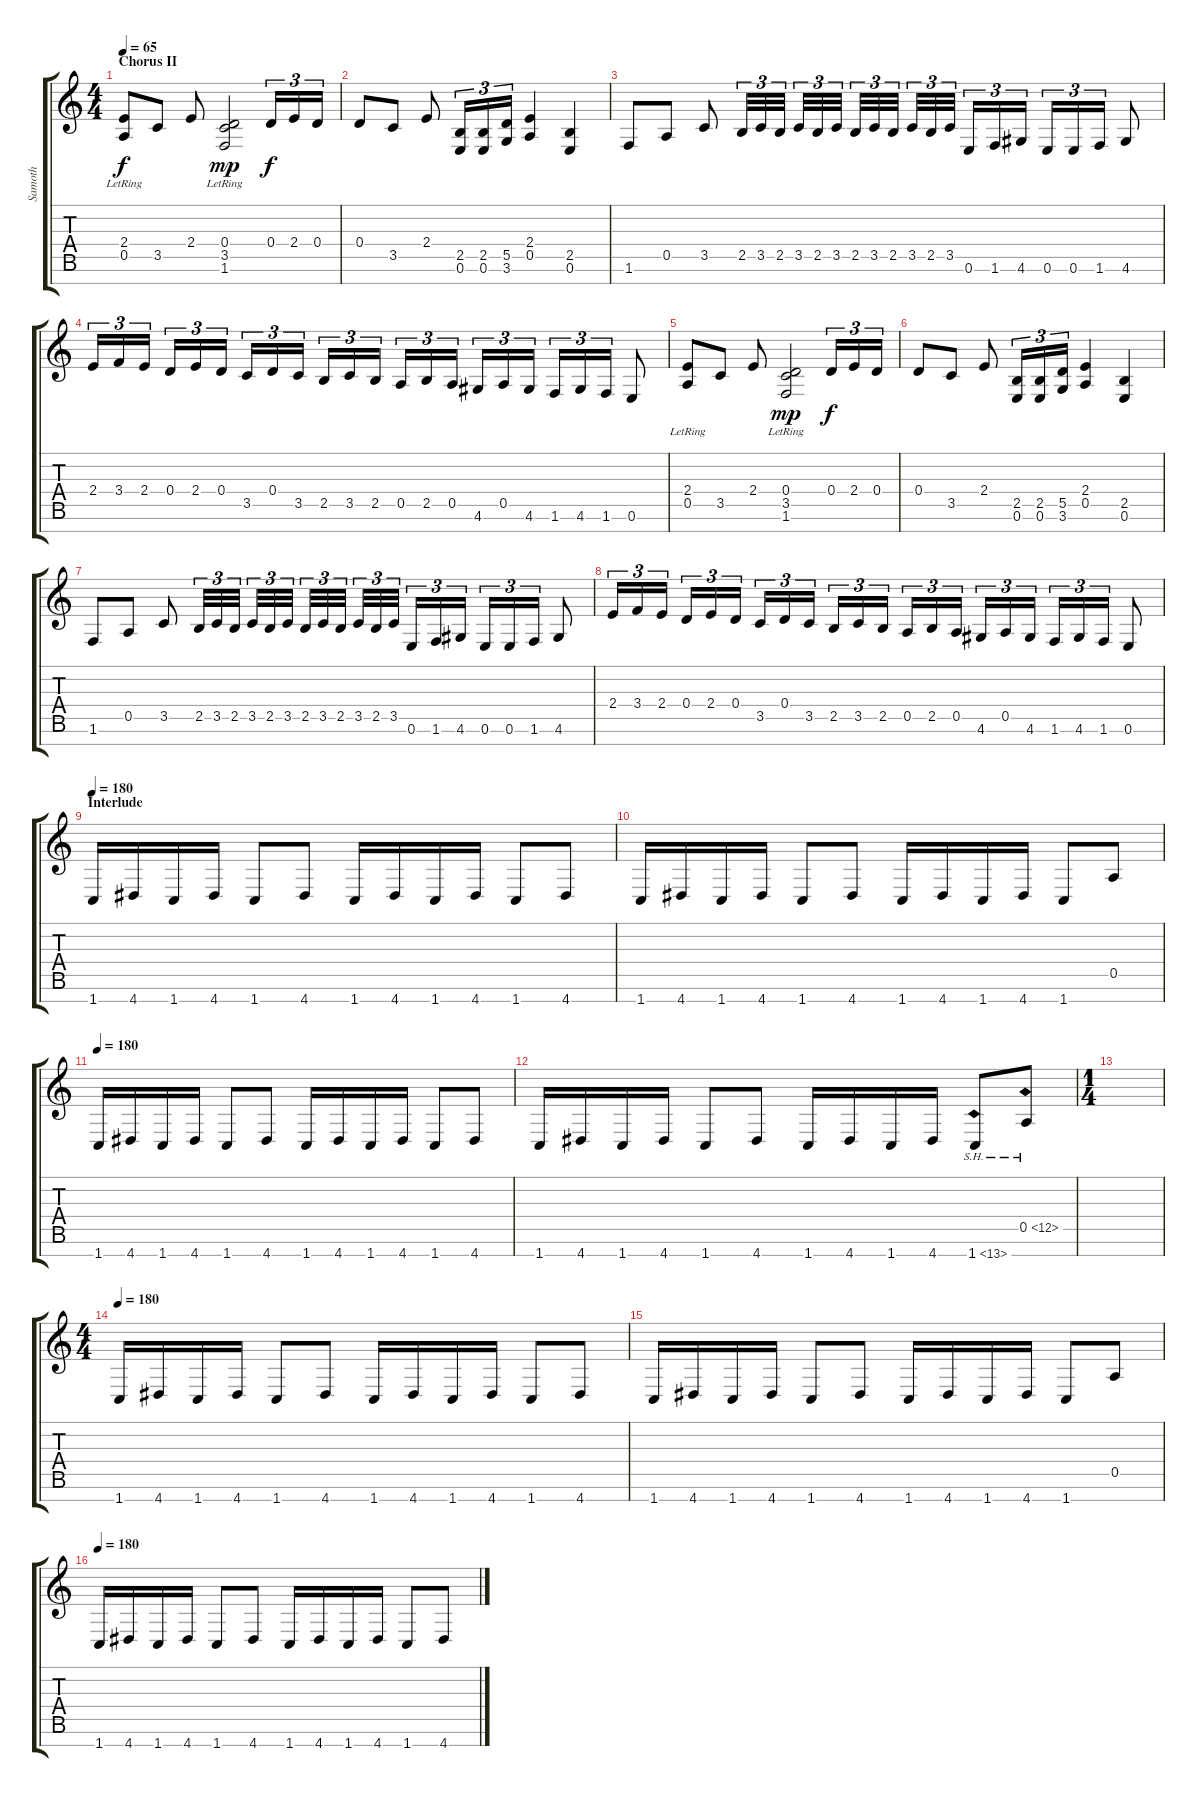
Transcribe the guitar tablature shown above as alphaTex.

\track ("Samoth" "Samoth") {instrument distortionguitar}
\staff {score tabs}
\tuning (E4 B3 G3 D3 A2 E2 B1) {hide}
\ts (4 4)
\section ("" "Chorus II")
\tempo 65
\clef g2
\ks c
(2.4{lr} 0.5{lr}).8{dy f} 3.5.8 2.4.8 (0.4 3.5{lr} 1.6{lr}).2{dy mp} 0.4.16{tu (3 2) dy f} 2.4.16{tu (3 2)} 0.4.16{tu (3 2)} |
0.4.8 3.5.8 2.4.8 (2.5 0.6).16{tu (3 2)} (2.5 0.6).16{tu (3 2)} (5.5 3.6).16{tu (3 2)} (2.4 0.5).4 (2.5 0.6).4 |
1.6.8 0.5.8 3.5.8 2.5.32{tu (3 2)} 3.5.32{tu (3 2)} 2.5.32{tu (3 2)} 3.5.32{tu (3 2)} 2.5.32{tu (3 2)} 3.5.32{tu (3 2)} 2.5.32{tu (3 2)} 3.5.32{tu (3 2)} 2.5.32{tu (3 2)} 3.5.32{tu (3 2)} 2.5.32{tu (3 2)} 3.5.32{tu (3 2)} 0.6.16{tu (3 2)} 1.6.16{tu (3 2)} 4.6.16{tu (3 2)} 0.6.16{tu (3 2)} 0.6.16{tu (3 2)} 1.6.16{tu (3 2)} 4.6.8 |
2.4.16{tu (3 2)} 3.4.16{tu (3 2)} 2.4.16{tu (3 2)} 0.4.16{tu (3 2)} 2.4.16{tu (3 2)} 0.4.16{tu (3 2)} 3.5.16{tu (3 2)} 0.4.16{tu (3 2)} 3.5.16{tu (3 2)} 2.5.16{tu (3 2)} 3.5.16{tu (3 2)} 2.5.16{tu (3 2)} 0.5.16{tu (3 2)} 2.5.16{tu (3 2)} 0.5.16{tu (3 2)} 4.6.16{tu (3 2)} 0.5.16{tu (3 2)} 4.6.16{tu (3 2)} 1.6.16{tu (3 2)} 4.6.16{tu (3 2)} 1.6.16{tu (3 2)} 0.6.8 |
(2.4{lr} 0.5{lr}).8 3.5.8 2.4.8 (0.4 3.5{lr} 1.6{lr}).2{dy mp} 0.4.16{tu (3 2) dy f} 2.4.16{tu (3 2)} 0.4.16{tu (3 2)} |
0.4.8 3.5.8 2.4.8 (2.5 0.6).16{tu (3 2)} (2.5 0.6).16{tu (3 2)} (5.5 3.6).16{tu (3 2)} (2.4 0.5).4 (2.5 0.6).4 |
1.6.8 0.5.8 3.5.8 2.5.32{tu (3 2)} 3.5.32{tu (3 2)} 2.5.32{tu (3 2)} 3.5.32{tu (3 2)} 2.5.32{tu (3 2)} 3.5.32{tu (3 2)} 2.5.32{tu (3 2)} 3.5.32{tu (3 2)} 2.5.32{tu (3 2)} 3.5.32{tu (3 2)} 2.5.32{tu (3 2)} 3.5.32{tu (3 2)} 0.6.16{tu (3 2)} 1.6.16{tu (3 2)} 4.6.16{tu (3 2)} 0.6.16{tu (3 2)} 0.6.16{tu (3 2)} 1.6.16{tu (3 2)} 4.6.8 |
2.4.16{tu (3 2)} 3.4.16{tu (3 2)} 2.4.16{tu (3 2)} 0.4.16{tu (3 2)} 2.4.16{tu (3 2)} 0.4.16{tu (3 2)} 3.5.16{tu (3 2)} 0.4.16{tu (3 2)} 3.5.16{tu (3 2)} 2.5.16{tu (3 2)} 3.5.16{tu (3 2)} 2.5.16{tu (3 2)} 0.5.16{tu (3 2)} 2.5.16{tu (3 2)} 0.5.16{tu (3 2)} 4.6.16{tu (3 2)} 0.5.16{tu (3 2)} 4.6.16{tu (3 2)} 1.6.16{tu (3 2)} 4.6.16{tu (3 2)} 1.6.16{tu (3 2)} 0.6.8 |
\section ("" "Interlude")
\tempo 180
1.7.16 4.7.16 1.7.16 4.7.16 1.7.8 4.7.8 1.7.16 4.7.16 1.7.16 4.7.16 1.7.8 4.7.8 |
1.7.16 4.7.16 1.7.16 4.7.16 1.7.8 4.7.8 1.7.16 4.7.16 1.7.16 4.7.16 1.7.8 0.5.8 |
\tempo 180
1.7.16 4.7.16 1.7.16 4.7.16 1.7.8 4.7.8 1.7.16 4.7.16 1.7.16 4.7.16 1.7.8 4.7.8 |
1.7.16 4.7.16 1.7.16 4.7.16 1.7.8 4.7.8 1.7.16 4.7.16 1.7.16 4.7.16 1.7{sh 12}.8 0.5{sh 12}.8 |
\ts (1 4)
|
\ts (4 4)
\tempo 180
1.7.16 4.7.16 1.7.16 4.7.16 1.7.8 4.7.8 1.7.16 4.7.16 1.7.16 4.7.16 1.7.8 4.7.8 |
1.7.16 4.7.16 1.7.16 4.7.16 1.7.8 4.7.8 1.7.16 4.7.16 1.7.16 4.7.16 1.7.8 0.5.8 |
\tempo 180
1.7.16 4.7.16 1.7.16 4.7.16 1.7.8 4.7.8 1.7.16 4.7.16 1.7.16 4.7.16 1.7.8 4.7.8
